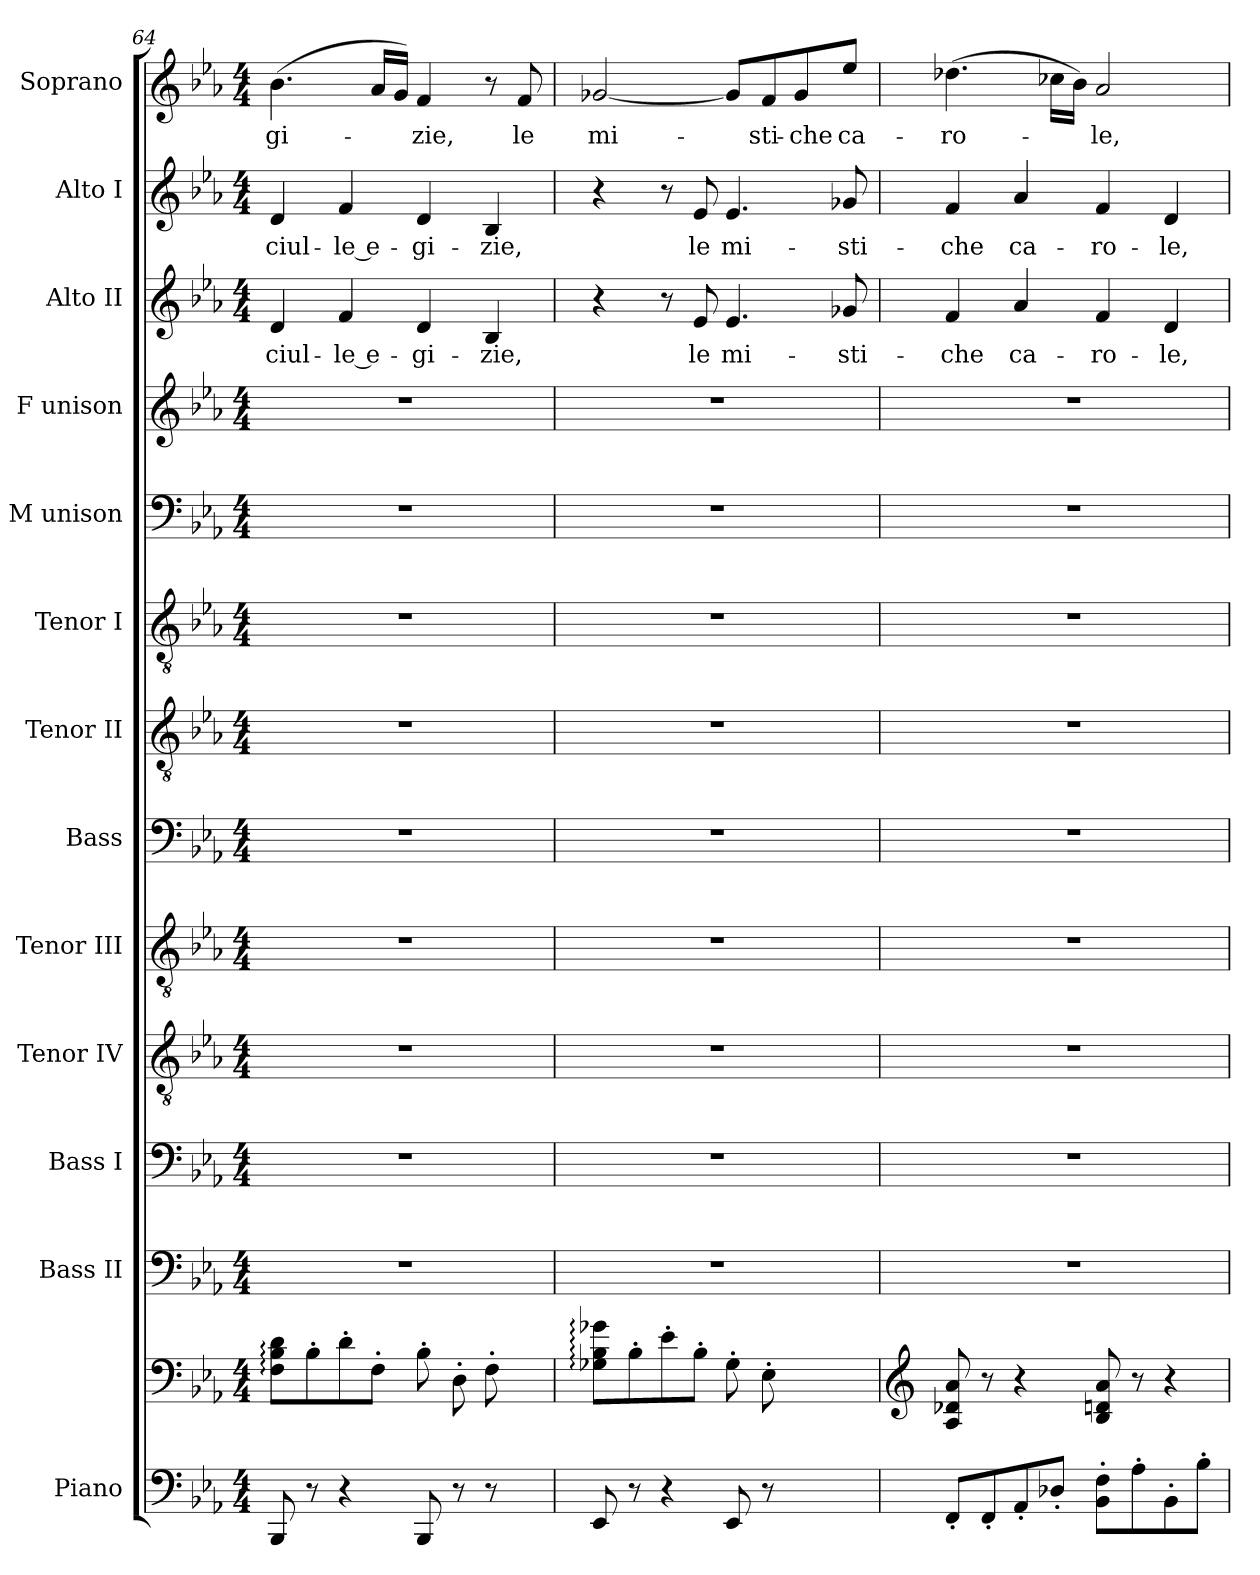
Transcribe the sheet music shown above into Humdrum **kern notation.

**kern	**kern	**kern	**kern	**kern	**kern	**kern	**kern	**kern	**kern	**kern	**kern	**text	**kern	**text	**kern	**text
*part13	*part13	*part12	*part11	*part10	*part9	*part8	*part7	*part6	*part5	*part4	*part3	*part3	*part2	*part2	*part1	*part1
*staff14	*staff13	*staff12	*staff11	*staff10	*staff9	*staff8	*staff7	*staff6	*staff5	*staff4	*staff3	*staff3	*staff2	*staff2	*staff1	*staff1
*I"Piano	*	*I"Bass II	*I"Bass I	*I"Tenor IV	*I"Tenor III	*I"Bass	*I"Tenor II	*I"Tenor I	*I"M unison	*I"F unison	*I"Alto II	*	*I"Alto I	*	*I"Soprano	*
*	*	*I'B.II	*I'B.I	*I'T.IV	*I'T.III	*I'B.	*I'T.II	*I'T.I	*I'M.u.	*I'F.u.	*I'A.II	*	*I'A.I	*	*I'S.	*
*clefF4	*clefF4	*clefF4	*clefF4	*clefGv2	*clefGv2	*clefF4	*clefGv2	*clefGv2	*clefF4	*clefG2	*clefG2	*	*clefG2	*	*clefG2	*
*k[b-e-a-]	*k[b-e-a-]	*k[b-e-a-]	*k[b-e-a-]	*k[b-e-a-]	*k[b-e-a-]	*k[b-e-a-]	*k[b-e-a-]	*k[b-e-a-]	*k[b-e-a-]	*k[b-e-a-]	*k[b-e-a-]	*	*k[b-e-a-]	*	*k[b-e-a-]	*
*M4/4	*M4/4	*M4/4	*M4/4	*M4/4	*M4/4	*M4/4	*M4/4	*M4/4	*M4/4	*M4/4	*M4/4	*	*M4/4	*	*M4/4	*
=64	=64	=64	=64	=64	=64	=64	=64	=64	=64	=64	=64	=64	=64	=64	=64	=64
*^	*	*	*	*	*	*	*	*	*	*	*	*	*	*	*	*
!	!	!	!	!	!	!	!	!	!	!	!	!	!LO:LY:b	!	!LO:LY:b	!	!LO:LY:b
2..ryy	8BBB-/	8F\: 8B-\: 8d\:L	1r	1r	1r	1r	1r	1r	1r	1r	1r	4d/	-ciul-	4d/	-ciul-	(>4.b-\	-gi-
.	8r	8B-'\	.	.	.	.	.	.	.	.	.	.	.	.	.	.	.
!	!	!	!	!	!	!	!	!	!	!	!	!	!LO:LY:b	!	!LO:LY:b	!	!
.	4r	8d'\	.	.	.	.	.	.	.	.	.	4f/	le e-	4f/	le e-	.	.
.	.	8F'\J	.	.	.	.	.	.	.	.	.	.	.	.	.	16a-/LL	.
.	.	.	.	.	.	.	.	.	.	.	.	.	.	.	.	16g/JJ)	.
!	!	!	!	!	!	!	!	!	!	!	!	!	!LO:LY:b	!	!LO:LY:b	!	!LO:LY:b
.	8BBB-/	8B-'\L	.	.	.	.	.	.	.	.	.	4d/	-gi-	4d/	-gi-	4f/	-zie,
.	8r	8D'\	.	.	.	.	.	.	.	.	.	.	.	.	.	.	.
!	!	!	!	!	!	!	!	!	!	!	!	!	!LO:LY:b	!	!LO:LY:b	!	!
.	8r	8F'\	.	.	.	.	.	.	.	.	.	4B-/	-zie,	4B-/	-zie,	8r	.
!	!	!	!	!	!	!	!	!	!	!	!	!	!	!	!	!	!LO:LY:b
8BB-'/J	8ryy	8ryy	.	.	.	.	.	.	.	.	.	.	.	.	.	8f/	le
!!LO:LB:g=z
=65	=65	=65	=65	=65	=65	=65	=65	=65	=65	=65	=65	=65	=65	=65	=65	=65	=65
!	!	!	!	!	!	!	!	!	!	!	!	!	!	!	!	!	!LO:LY:b
2.ryy	8EE-/	8G-X\: 8B-\: 8g-X\:L	1r	1r	1r	1r	1r	1r	1r	1r	1r	4r	.	4r	.	[2g-X/	mi-
.	8r	8B-'\	.	.	.	.	.	.	.	.	.	.	.	.	.	.	.
.	4r	8e-'\	.	.	.	.	.	.	.	.	.	8r	.	8r	.	.	.
!	!	!	!	!	!	!	!	!	!	!	!	!	!LO:LY:b	!	!LO:LY:b	!	!
.	.	8B-'\J	.	.	.	.	.	.	.	.	.	8e-/	le	8e-/	le	.	.
!	!	!	!	!	!	!	!	!	!	!	!	!	!LO:LY:b	!	!LO:LY:b	!	!
.	8EE-/	8G-'\L	.	.	.	.	.	.	.	.	.	4.e-/	mi-	4.e-/	mi-	8g-/L]	.
!	!	!	!	!	!	!	!	!	!	!	!	!	!	!	!	!	!LO:LY:b
.	8r	8E-'\	.	.	.	.	.	.	.	.	.	.	.	.	.	8f/	-sti-
!	!	!	!	!	!	!	!	!	!	!	!	!	!	!	!	!	!LO:LY:b
8BB-'/	4ryy	4ryy	.	.	.	.	.	.	.	.	.	.	.	.	.	8g-/	-che
!	!	!	!	!	!	!	!	!	!	!	!	!	!LO:LY:b	!	!LO:LY:b	!	!LO:LY:b
8GG-X'/J	.	.	.	.	.	.	.	.	.	.	.	8g-X/	-sti-	8g-X/	-sti-	8ee-/J	ca-
*v	*v	*	*	*	*	*	*	*	*	*	*	*	*	*	*	*	*
=66	=66	=66	=66	=66	=66	=66	=66	=66	=66	=66	=66	=66	=66	=66	=66	=66
*	*clefG2	*	*	*	*	*	*	*	*	*	*	*	*	*	*	*
!	!	!	!	!	!	!	!	!	!	!	!	!LO:LY:b	!	!LO:LY:b	!	!LO:LY:b
8FF'/L	8A-/ 8d-X/ 8a-/	1r	1r	1r	1r	1r	1r	1r	1r	1r	4f/	che	4f/	-che	(>4.dd-X\	-ro-
8FF'/	8r	.	.	.	.	.	.	.	.	.	.	.	.	.	.	.
!	!	!	!	!	!	!	!	!	!	!	!	!LO:LY:b	!	!LO:LY:b	!	!
8AA-'/	4r	.	.	.	.	.	.	.	.	.	4a-/	ca-	4a-/	ca-	.	.
8D-X'/J	.	.	.	.	.	.	.	.	.	.	.	.	.	.	16cc-X\LL	.
.	.	.	.	.	.	.	.	.	.	.	.	.	.	.	16b-\JJ)	.
!	!	!	!	!	!	!	!	!	!	!	!	!LO:LY:b	!	!LO:LY:b	!	!LO:LY:b
8BB-\' 8F\'L	8B-/ 8dn/ 8a-/	.	.	.	.	.	.	.	.	.	4f/	-ro-	4f/	-ro-	2a-/	-le,
8A-'\	8r	.	.	.	.	.	.	.	.	.	.	.	.	.	.	.
!	!	!	!	!	!	!	!	!	!	!	!	!LO:LY:b	!	!LO:LY:b	!	!
8BB-'\	4r	.	.	.	.	.	.	.	.	.	4d/	-le,	4d/	-le,	.	.
8B-'\J	.	.	.	.	.	.	.	.	.	.	.	.	.	.	.	.
=	=	=	=	=	=	=	=	=	=	=	=	=	=	=	=	=
*-	*-	*-	*-	*-	*-	*-	*-	*-	*-	*-	*-	*-	*-	*-	*-	*-
